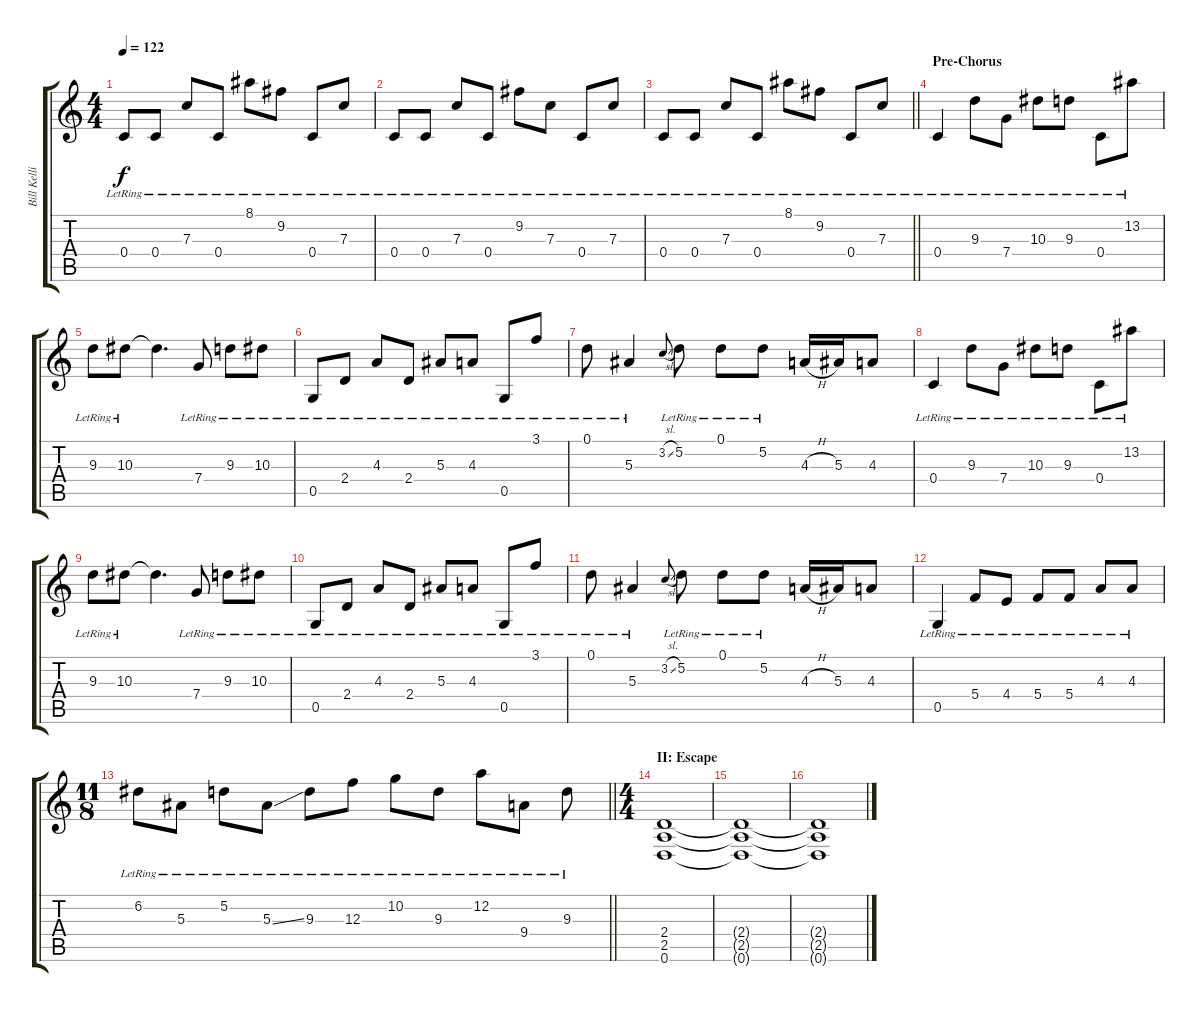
\track ("Bill Kelliher" "Bill Kelli") {instrument overdrivenguitar}
\staff {score tabs}
\tuning (D4 A3 F3 C3 G2 D2) {hide}
\ts (4 4)
\tempo 122
\clef g2
\ks c
0.4{lr}.8{dy f} 0.4{lr}.8 7.3{lr}.8 0.4{lr}.8 8.1{lr}.8 9.2{lr}.8 0.4{lr}.8 7.3{lr}.8 |
0.4{lr}.8 0.4{lr}.8 7.3{lr}.8 0.4{lr}.8 9.2{lr}.8 7.3{lr}.8 0.4{lr}.8 7.3{lr}.8 |
\barLineRight lightlight
0.4{lr}.8 0.4{lr}.8 7.3{lr}.8 0.4{lr}.8 8.1{lr}.8 9.2{lr}.8 0.4{lr}.8 7.3{lr}.8 |
\section ("" "Pre-Chorus")
0.4{lr}.4 9.3{lr}.8 7.4{lr}.8 10.3{lr}.8 9.3{lr}.8 0.4{lr}.8 13.2{lr}.8 |
9.3{lr}.8 10.3{lr}.8 10.3{t}.4{d} 7.4{lr}.8 9.3{lr}.8 10.3{lr}.8 |
0.5{lr}.8 2.4{lr}.8 4.3{lr}.8 2.4{lr}.8 5.3{lr}.8 4.3{lr}.8 0.5{lr}.8 3.1{lr}.8 |
0.1{lr}.8 5.3{lr}.4 3.2{sl}.8{gr onbeat} 5.2{lr}.8 0.1{lr}.8 5.2{lr}.8 4.3{h}.16 5.3.16 4.3.8 |
0.4{lr}.4 9.3{lr}.8 7.4{lr}.8 10.3{lr}.8 9.3{lr}.8 0.4{lr}.8 13.2{lr}.8 |
9.3{lr}.8 10.3{lr}.8 10.3{t}.4{d} 7.4{lr}.8 9.3{lr}.8 10.3{lr}.8 |
0.5{lr}.8 2.4{lr}.8 4.3{lr}.8 2.4{lr}.8 5.3{lr}.8 4.3{lr}.8 0.5{lr}.8 3.1{lr}.8 |
0.1{lr}.8 5.3{lr}.4 3.2{sl}.8{gr onbeat} 5.2{lr}.8 0.1{lr}.8 5.2{lr}.8 4.3{h}.16 5.3.16 4.3.8 |
0.5{lr}.4 5.4{lr}.8 4.4{lr}.8 5.4{lr}.8 5.4{lr}.8 4.3{lr}.8 4.3{lr}.8 |
\ts (11 8)
\barLineRight lightlight
6.2{lr}.8 5.3{lr}.8 5.2{lr}.8 5.3{ss lr}.8 9.3{lr}.8 12.3{lr}.8 10.2{lr}.8 9.3{lr}.8 12.2{lr}.8 9.4{lr}.8 9.3{lr}.8 |
\ts (4 4)
\section ("" "II: Escape")
(2.4 2.5 0.6).1{instrument overdrivenguitar} |
(2.4{t} 2.5{t} 0.6{t}).1 |
(2.4{t} 2.5{t} 0.6{t}).1
